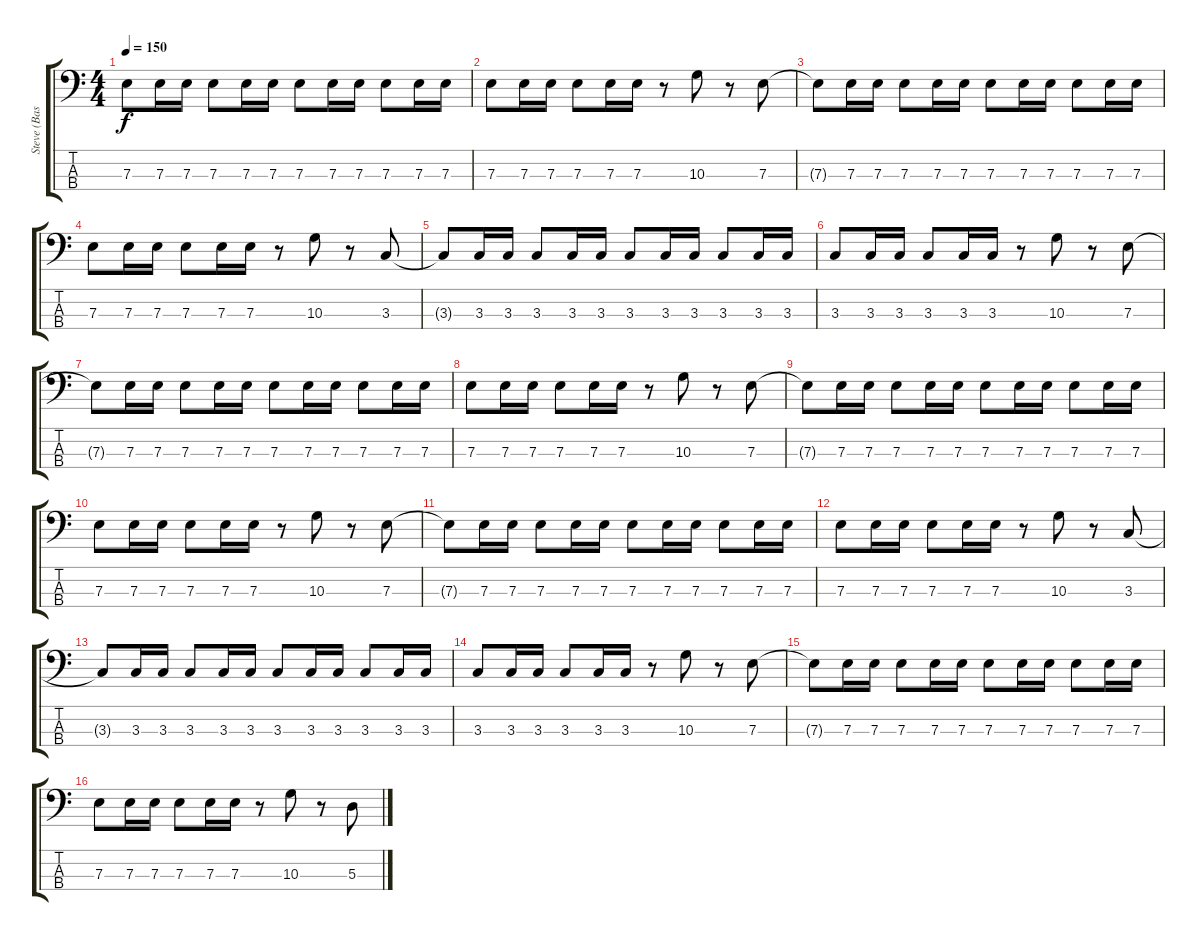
\track ("Steve (Bass)" "Steve (Bas") {instrument electricbassfinger}
\staff {score tabs}
\tuning (G2 D2 A1 E1) {hide}
\ts (4 4)
\tempo 150
\clef f4
\ks c
7.3{t}.8{dy f} 7.3.16 7.3.16 7.3.8 7.3.16 7.3.16 7.3.8 7.3.16 7.3.16 7.3.8 7.3.16 7.3.16 |
7.3.8 7.3.16 7.3.16 7.3.8 7.3.16 7.3.16 r.8 10.3.8 r.8 7.3.8 |
7.3{t}.8 7.3.16 7.3.16 7.3.8 7.3.16 7.3.16 7.3.8 7.3.16 7.3.16 7.3.8 7.3.16 7.3.16 |
7.3.8 7.3.16 7.3.16 7.3.8 7.3.16 7.3.16 r.8 10.3.8 r.8 3.3.8 |
3.3{t}.8 3.3.16 3.3.16 3.3.8 3.3.16 3.3.16 3.3.8 3.3.16 3.3.16 3.3.8 3.3.16 3.3.16 |
3.3.8 3.3.16 3.3.16 3.3.8 3.3.16 3.3.16 r.8 10.3.8 r.8 7.3.8 |
7.3{t}.8 7.3.16 7.3.16 7.3.8 7.3.16 7.3.16 7.3.8 7.3.16 7.3.16 7.3.8 7.3.16 7.3.16 |
7.3.8 7.3.16 7.3.16 7.3.8 7.3.16 7.3.16 r.8 10.3.8 r.8 7.3.8 |
7.3{t}.8 7.3.16 7.3.16 7.3.8 7.3.16 7.3.16 7.3.8 7.3.16 7.3.16 7.3.8 7.3.16 7.3.16 |
7.3.8 7.3.16 7.3.16 7.3.8 7.3.16 7.3.16 r.8 10.3.8 r.8 7.3.8 |
7.3{t}.8 7.3.16 7.3.16 7.3.8 7.3.16 7.3.16 7.3.8 7.3.16 7.3.16 7.3.8 7.3.16 7.3.16 |
7.3.8 7.3.16 7.3.16 7.3.8 7.3.16 7.3.16 r.8 10.3.8 r.8 3.3.8 |
3.3{t}.8 3.3.16 3.3.16 3.3.8 3.3.16 3.3.16 3.3.8 3.3.16 3.3.16 3.3.8 3.3.16 3.3.16 |
3.3.8 3.3.16 3.3.16 3.3.8 3.3.16 3.3.16 r.8 10.3.8 r.8 7.3.8 |
7.3{t}.8 7.3.16 7.3.16 7.3.8 7.3.16 7.3.16 7.3.8 7.3.16 7.3.16 7.3.8 7.3.16 7.3.16 |
7.3.8 7.3.16 7.3.16 7.3.8 7.3.16 7.3.16 r.8 10.3.8 r.8 5.3.8
